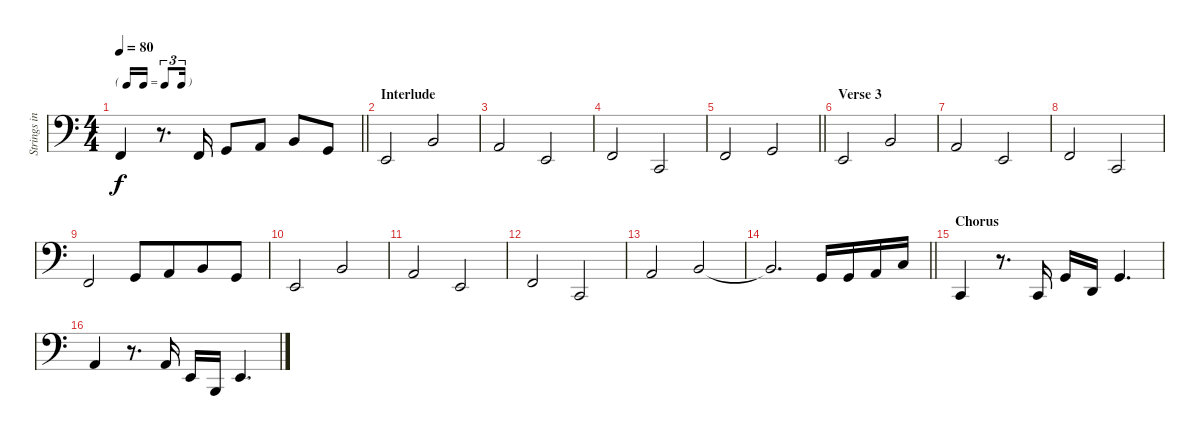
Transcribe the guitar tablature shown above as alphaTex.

\track ("Strings in F" "Strings in") {instrument stringensemble1}
\staff {score}
\tuning (G2 D2 A1 E1) {hide}
\ts (4 4)
\tf triplet16th
\tempo 80
\clef f4
\barLineRight lightlight
\ks c
3.2.4{dy f} r.8{d} 3.2.16 5.2.8 7.2.8 9.2.8 5.2.8 |
\section ("" "Interlude")
2.2.2 4.1.2 |
7.2.2 2.2.2 |
3.2.2 3.3.2 |
\barLineRight lightlight
3.2.2 5.2.2 |
\section ("" "Verse 3")
2.2.2 4.1.2 |
7.2.2 2.2.2 |
3.2.2 3.3.2 |
3.2.2 5.2.8 2.1.8{beam merge} 4.1.8 0.1.8 |
2.2.2 4.1.2 |
7.2.2 2.2.2 |
3.2.2 3.3.2 |
2.1.2 4.1.2 |
\barLineRight lightlight
4.1{t}.2{d} 0.1.16 0.1.16 2.1.16 5.1.16 |
\section ("" "Chorus")
3.3.4 r.8{d} 3.3.16 5.2.16 5.3.16 5.2.4{d} |
7.2.4 r.8{d} 7.2.16 2.2.16 2.3.16 2.2.4{d}
